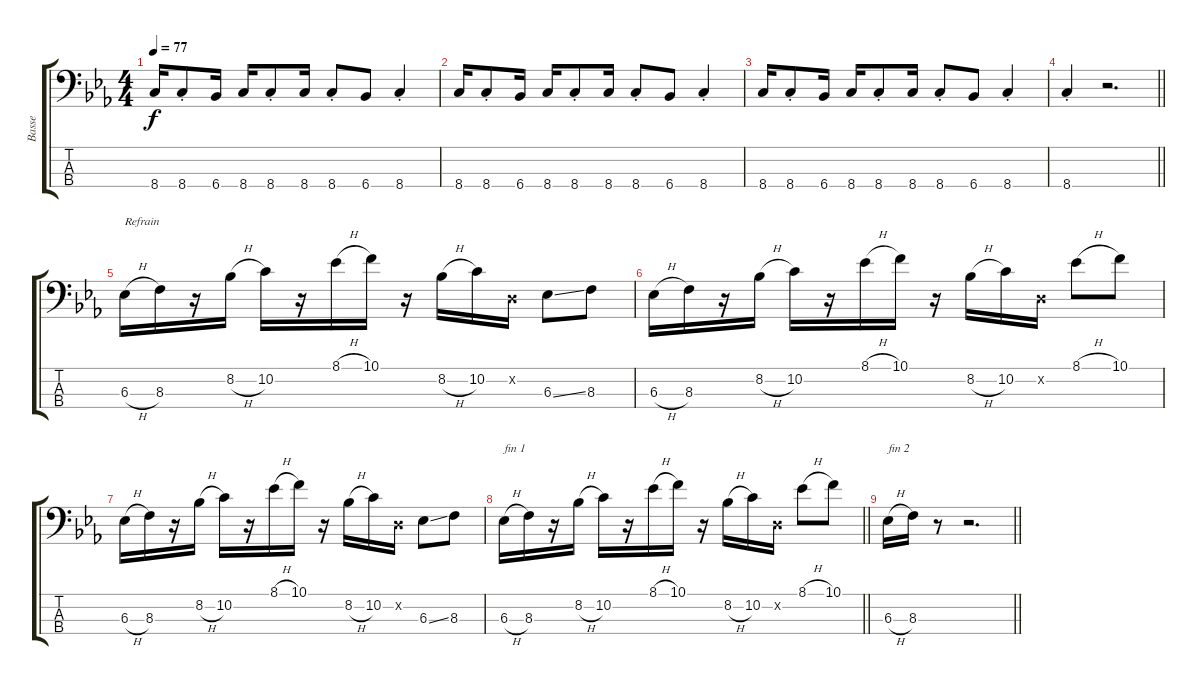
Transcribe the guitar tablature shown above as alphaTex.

\track ("Basse" "Basse") {instrument electricbassfinger}
\staff {score tabs}
\tuning (G2 D2 A1 E1) {hide}
\ts (4 4)
\tempo 77
\clef f4
\ks cminor
8.4.16{dy f} 8.4{st}.8 6.4.16 8.4.16 8.4{st}.8 8.4.16 8.4{st}.8 6.4.8 8.4{st}.4 |
8.4.16 8.4{st}.8 6.4.16 8.4.16 8.4{st}.8 8.4.16 8.4{st}.8 6.4.8 8.4{st}.4 |
8.4.16 8.4{st}.8 6.4.16 8.4.16 8.4{st}.8 8.4.16 8.4{st}.8 6.4.8 8.4{st}.4 |
\barLineRight lightlight
8.4{st}.4 r.2{d} |
6.3{h}.16{txt "Refrain"} 8.3.16 r.16 8.2{h}.16 10.2.16 r.16 8.1{h}.16 10.1.16 r.16 8.2{h}.16 10.2.16 0.2{x}.16 6.3{ss}.8 8.3.8 |
6.3{h}.16 8.3.16 r.16 8.2{h}.16 10.2.16 r.16 8.1{h}.16 10.1.16 r.16 8.2{h}.16 10.2.16 0.2{x}.16 8.1{h}.8 10.1.8 |
6.3{h}.16 8.3.16 r.16 8.2{h}.16 10.2.16 r.16 8.1{h}.16 10.1.16 r.16 8.2{h}.16 10.2.16 0.2{x}.16 6.3{ss}.8 8.3.8 |
\barLineRight lightlight
6.3{h}.16{txt "fin 1"} 8.3.16 r.16 8.2{h}.16 10.2.16 r.16 8.1{h}.16 10.1.16 r.16 8.2{h}.16 10.2.16 0.2{x}.16 8.1{h}.8 10.1.8 |
\barLineRight lightlight
6.3{h}.16{txt "fin 2"} 8.3.16 r.8 r.2{d}
